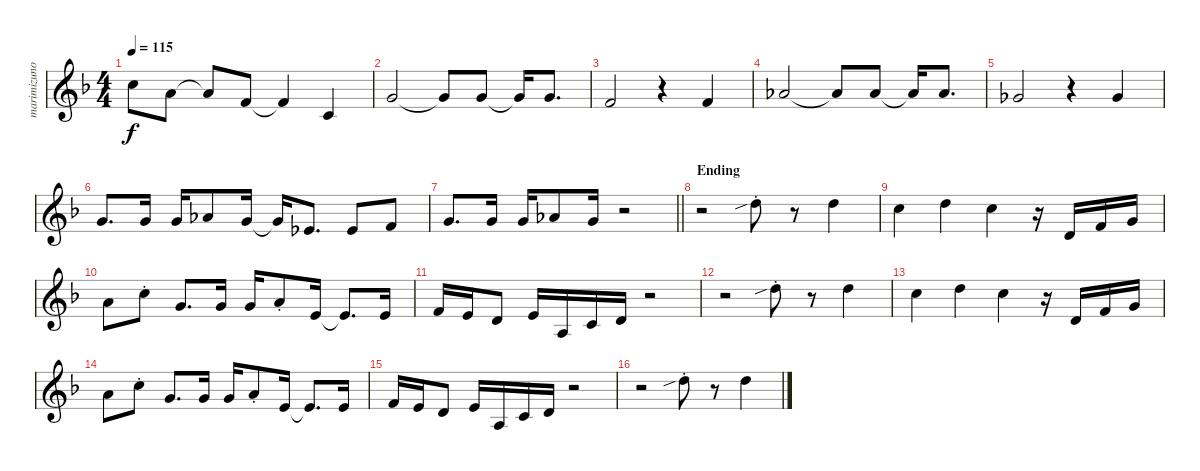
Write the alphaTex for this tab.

\track ("marimizuno" "marimizuno") {instrument piccolo}
\staff {score}
\tuning (E5 B4 G4 D4 A3 E3) {hide}
\ts (4 4)
\tempo 115
\clef g2
\ks f
1.2{t}.8{dy f} 2.3.8 2.3{t}.8 3.4.8 3.4{t}.4 3.5.4 |
0.3.2 0.3{t}.8 0.3.8 0.3{t}.16 0.3.8{d} |
3.4.2 r.4 3.4.4 |
1.3.2 1.3{t}.8 1.3.8 1.3{t}.16 1.3.8{d} |
4.4.2 r.4 4.4.4 |
0.3.8{d} 0.3.16 0.3.16 1.3.8 0.3.16 0.3{t}.16 1.4.8{d} 1.4.8 3.4.8 |
\barLineRight lightlight
0.3.8{d} 0.3.16 0.3.16 1.3.8 0.3.16 r.2 |
\section ("" "Ending")
r.2 3.2{sib st}.8 r.8 3.2.4 |
1.2.4 3.2.4 1.2.4 r.16 0.4.16 3.4.16 0.3.16 |
2.3.8 1.2{st}.8 0.3.8{d} 0.3.16 0.3.16 2.3{st}.8 2.4.16 2.4{t}.8{d} 2.4.16 |
3.4.16 2.4.16 0.4.8 2.4.16 0.5.16 3.5.16 0.4.16 r.2 |
r.2 3.2{sib st}.8 r.8 3.2.4 |
1.2.4 3.2.4 1.2.4 r.16 0.4.16 3.4.16 0.3.16 |
2.3.8 1.2{st}.8 0.3.8{d} 0.3.16 0.3.16 2.3{st}.8 2.4.16 2.4{t}.8{d} 2.4.16 |
3.4.16 2.4.16 0.4.8 2.4.16 0.5.16 3.5.16 0.4.16 r.2 |
r.2 3.2{sib st}.8 r.8 3.2.4
